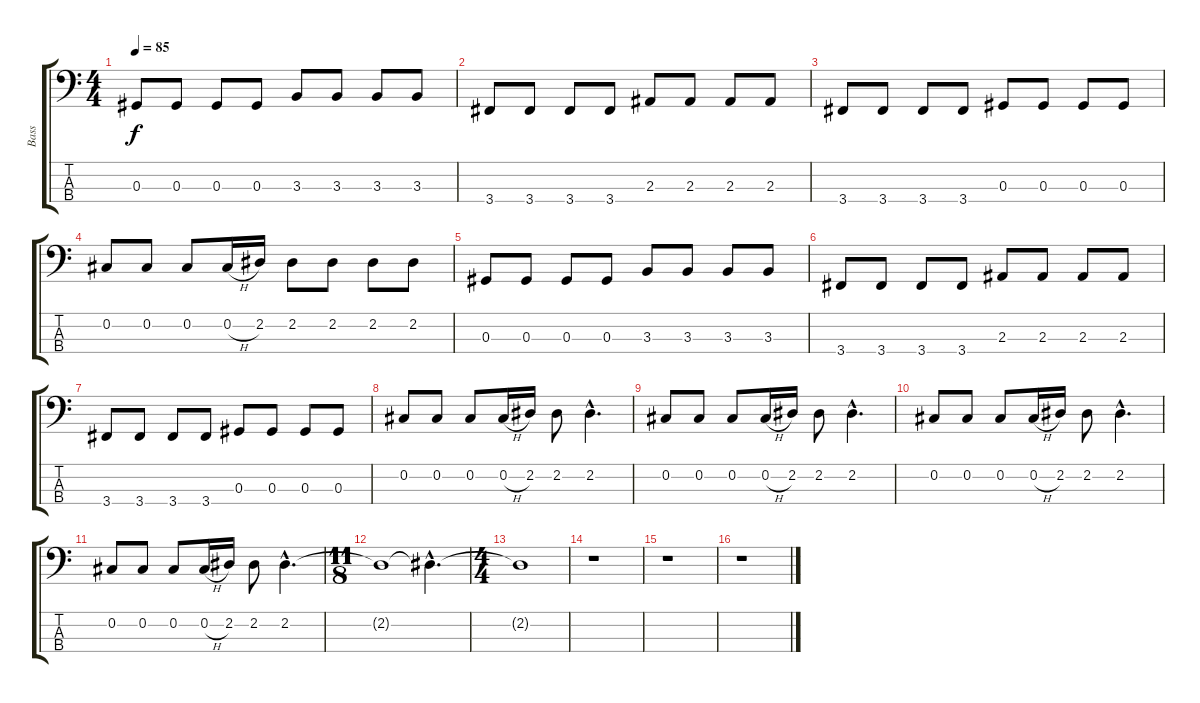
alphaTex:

\track ("Bass" "Bass") {instrument electricbassfinger}
\staff {score tabs}
\tuning (Gb2 Db2 Ab1 Eb1) {hide}
\ts (4 4)
\tempo 85
\clef f4
\ks c
0.3.8{dy f} 0.3.8 0.3.8 0.3.8 3.3.8 3.3.8 3.3.8 3.3.8 |
3.4.8 3.4.8 3.4.8 3.4.8 2.3.8 2.3.8 2.3.8 2.3.8 |
3.4.8 3.4.8 3.4.8 3.4.8 0.3.8 0.3.8 0.3.8 0.3.8 |
0.2.8 0.2.8 0.2.8 0.2{h}.16 2.2.16 2.2.8 2.2.8 2.2.8 2.2.8 |
0.3.8 0.3.8 0.3.8 0.3.8 3.3.8 3.3.8 3.3.8 3.3.8 |
3.4.8 3.4.8 3.4.8 3.4.8 2.3.8 2.3.8 2.3.8 2.3.8 |
3.4.8 3.4.8 3.4.8 3.4.8 0.3.8 0.3.8 0.3.8 0.3.8 |
0.2.8 0.2.8 0.2.8 0.2{h}.16 2.2.16 2.2.8 2.2{hac}.4{d} |
0.2.8 0.2.8 0.2.8 0.2{h}.16 2.2.16 2.2.8 2.2{hac}.4{d} |
0.2.8 0.2.8 0.2.8 0.2{h}.16 2.2.16 2.2.8 2.2{hac}.4{d} |
0.2.8 0.2.8 0.2.8 0.2{h}.16 2.2.16 2.2.8 2.2{hac}.4{d} |
\ts (11 8)
2.2{t}.1 2.2{hac t}.4{d} |
\ts (4 4)
2.2{t}.1 |
r.1 |
r.1 |
r.1
